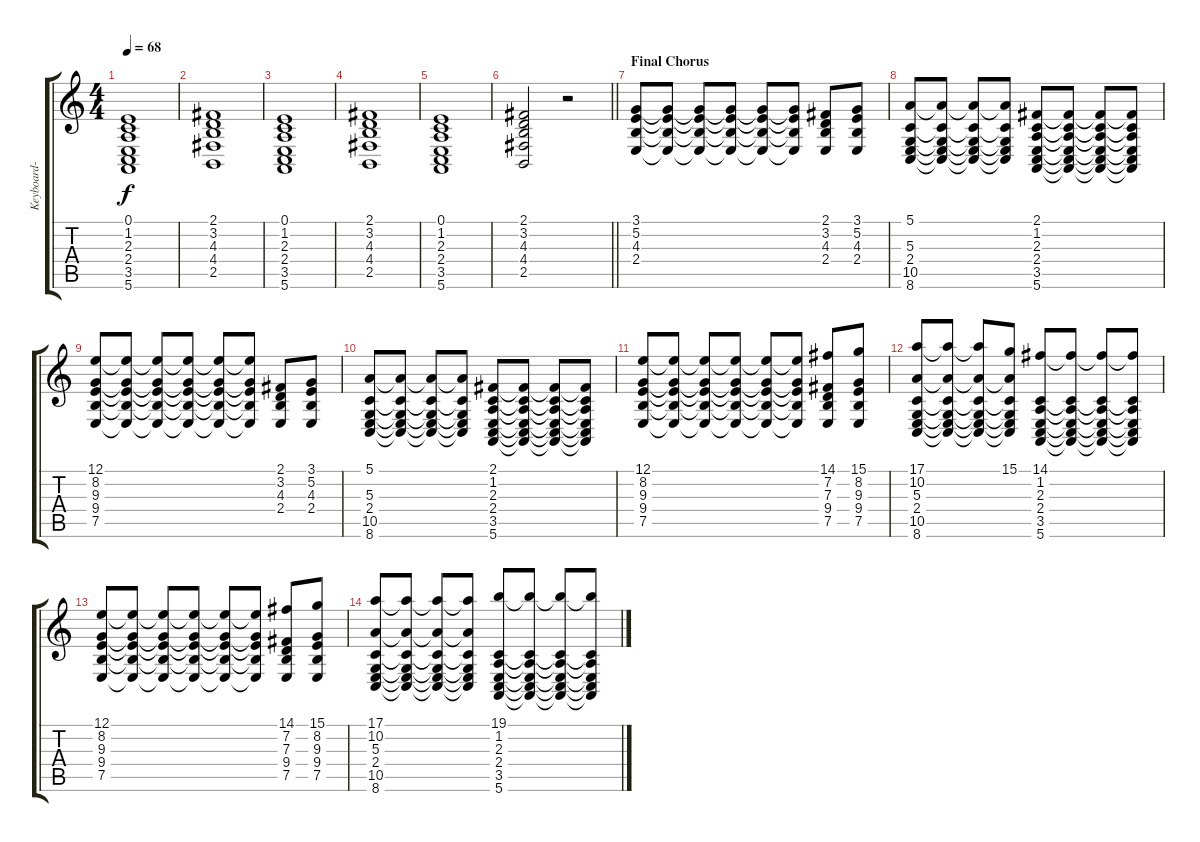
\track ("Keyboard- Strings" "Keyboard- ") {instrument stringensemble1}
\staff {score tabs}
\tuning (E4 B3 G3 D3 A2 E2) {hide}
\ts (4 4)
\tempo 68
\clef g2
\ks c
(0.1 1.2 2.3 2.4 3.5 5.6).1{dy f} |
(2.1 3.2 4.3 4.4 2.5).1 |
(0.1 1.2 2.3 2.4 3.5 5.6).1 |
(2.1 3.2 4.3 4.4 2.5).1 |
(0.1 1.2 2.3 2.4 3.5 5.6).1 |
\barLineRight lightlight
(2.1 3.2 4.3 4.4 2.5).2 r.2 |
\section ("" "Final Chorus")
(3.1 5.2 4.3 2.4).8 (3.1{t} 5.2{t} 4.3{t} 2.4{t}).8 (3.1{t} 5.2{t} 4.3{t} 2.4{t}).8 (3.1{t} 5.2{t} 4.3{t} 2.4{t}).8 (3.1{t} 5.2{t} 4.3{t} 2.4{t}).8 (3.1{t} 5.2{t} 4.3{t} 2.4{t}).8 (2.1 3.2 4.3 2.4).8 (3.1 5.2 4.3 2.4).8 |
(5.1 5.3 2.4 10.5 8.6).8 (5.1{t} 5.3{t} 2.4{t} 10.5{t} 8.6{t}).8 (5.1{t} 5.3{t} 2.4{t} 10.5{t} 8.6{t}).8 (5.1{t} 5.3{t} 2.4{t} 10.5{t} 8.6{t}).8 (2.1 1.2 2.3 2.4 3.5 5.6).8 (2.1{t} 1.2{t} 2.3{t} 2.4{t} 3.5{t} 5.6{t}).8 (2.1{t} 1.2{t} 2.3{t} 2.4{t} 3.5{t} 5.6{t}).8 (2.1{t} 1.2{t} 2.3{t} 2.4{t} 3.5{t} 5.6{t}).8 |
(12.1 8.2 9.3 9.4 7.5).8 (12.1{t} 8.2{t} 9.3{t} 9.4{t} 7.5{t}).8 (12.1{t} 8.2{t} 9.3{t} 9.4{t} 7.5{t}).8 (12.1{t} 8.2{t} 9.3{t} 9.4{t} 7.5{t}).8 (12.1{t} 8.2{t} 9.3{t} 9.4{t} 7.5{t}).8 (12.1{t} 8.2{t} 9.3{t} 9.4{t} 7.5{t}).8 (2.1 3.2 4.3 2.4).8 (3.1 5.2 4.3 2.4).8 |
(5.1 5.3 2.4 10.5 8.6).8 (5.1{t} 5.3{t} 2.4{t} 10.5{t} 8.6{t}).8 (5.1{t} 5.3{t} 2.4{t} 10.5{t} 8.6{t}).8 (5.1{t} 5.3{t} 2.4{t} 10.5{t} 8.6{t}).8 (2.1 1.2 2.3 2.4 3.5 5.6).8 (2.1{t} 1.2{t} 2.3{t} 2.4{t} 3.5{t} 5.6{t}).8 (2.1{t} 1.2{t} 2.3{t} 2.4{t} 3.5{t} 5.6{t}).8 (2.1{t} 1.2{t} 2.3{t} 2.4{t} 3.5{t} 5.6{t}).8 |
(12.1 8.2 9.3 9.4 7.5).8 (12.1{t} 8.2{t} 9.3{t} 9.4{t} 7.5{t}).8 (12.1{t} 8.2{t} 9.3{t} 9.4{t} 7.5{t}).8 (12.1{t} 8.2{t} 9.3{t} 9.4{t} 7.5{t}).8 (12.1{t} 8.2{t} 9.3{t} 9.4{t} 7.5{t}).8 (12.1{t} 8.2{t} 9.3{t} 9.4{t} 7.5{t}).8 (14.1 7.2 7.3 9.4 7.5).8 (15.1 8.2 9.3 9.4 7.5).8 |
(17.1 10.2 5.3 2.4 10.5 8.6).8 (17.1{t} 10.2{t} 5.3{t} 2.4{t} 10.5{t} 8.6{t}).8 (17.1{t} 10.2{t} 5.3{t} 2.4{t} 10.5{t} 8.6{t}).8 (15.1 10.2{t} 5.3{t} 2.4{t} 10.5{t} 8.6{t}).8 (14.1 1.2 2.3 2.4 3.5 5.6).8 (14.1{t} 1.2{t} 2.3{t} 2.4{t} 3.5{t} 5.6{t}).8 (14.1{t} 1.2{t} 2.3{t} 2.4{t} 3.5{t} 5.6{t}).8 (14.1{t} 1.2{t} 2.3{t} 2.4{t} 3.5{t} 5.6{t}).8 |
(12.1 8.2 9.3 9.4 7.5).8 (12.1{t} 8.2{t} 9.3{t} 9.4{t} 7.5{t}).8 (12.1{t} 8.2{t} 9.3{t} 9.4{t} 7.5{t}).8 (12.1{t} 8.2{t} 9.3{t} 9.4{t} 7.5{t}).8 (12.1{t} 8.2{t} 9.3{t} 9.4{t} 7.5{t}).8 (12.1{t} 8.2{t} 9.3{t} 9.4{t} 7.5{t}).8 (14.1 7.2 7.3 9.4 7.5).8 (15.1 8.2 9.3 9.4 7.5).8 |
(17.1 10.2 5.3 2.4 10.5 8.6).8 (17.1{t} 10.2{t} 5.3{t} 2.4{t} 10.5{t} 8.6{t}).8 (17.1{t} 10.2{t} 5.3{t} 2.4{t} 10.5{t} 8.6{t}).8 (17.1{t} 10.2{t} 5.3{t} 2.4{t} 10.5{t} 8.6{t}).8 (19.1 1.2 2.3 2.4 3.5 5.6).8 (19.1{t} 1.2{t} 2.3{t} 2.4{t} 3.5{t} 5.6{t}).8 (19.1{t} 1.2{t} 2.3{t} 2.4{t} 3.5{t} 5.6{t}).8 (19.1{t} 1.2{t} 2.3{t} 2.4{t} 3.5{t} 5.6{t}).8
